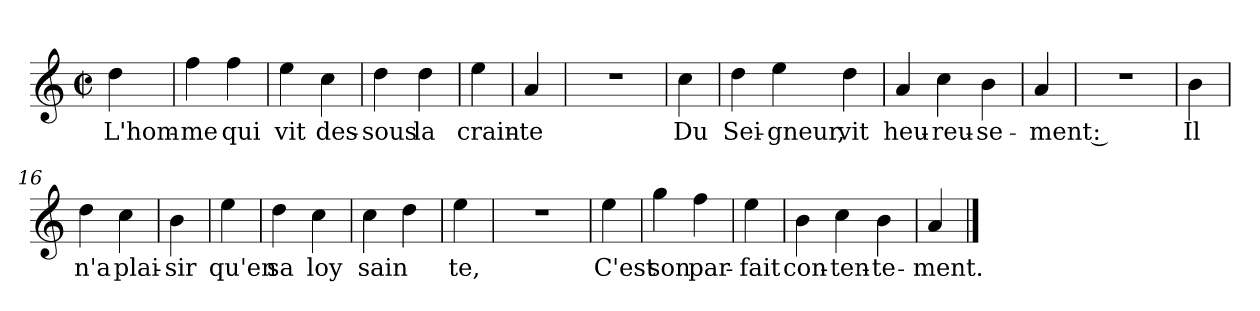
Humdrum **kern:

**kern	**text
*part1	*part1
*staff1	*staff1
*clefG2	*
*k[]	*
*C:	*
*M2/2	*
*met(c|)	*
=1	=1
4dd	L'hom-
=2	=2
4ff	-me
4ff	qui
=3	=3
4ee	vit
4cc	des-
=4	=4
4dd	-sous
4dd	la
=5	=5
4ee	crain-
=6	=6
4a	-te
=7	=7
1r	.
=8	=8
4cc	Du
=9	=9
4dd	Sei-
4ee	-gneur,
4dd	vit
=11	=11
4a	heu-
4cc	-reu-
4b	-se-
=13	=13
4a	-ment :
=14	=14
1r	.
=15	=15
4b	Il
=16	=16
4dd	n'a
4cc	plai-
=17	=17
4b	-sir
=18	=18
4ee	qu'en
=19	=19
4dd	sa
4cc	loy
=20	=20
4cc	sain-
4dd	--
=21	=21
4ee	-te,
=22	=22
1r	.
=23	=23
4ee	C'est
=24	=24
4gg	son
4ff	par-
=25	=25
4ee	-fait
=26	=26
4b	con-
4cc	-ten-
4b	-te-
=28	=28
4a	-ment.
==	==
*-	*-
